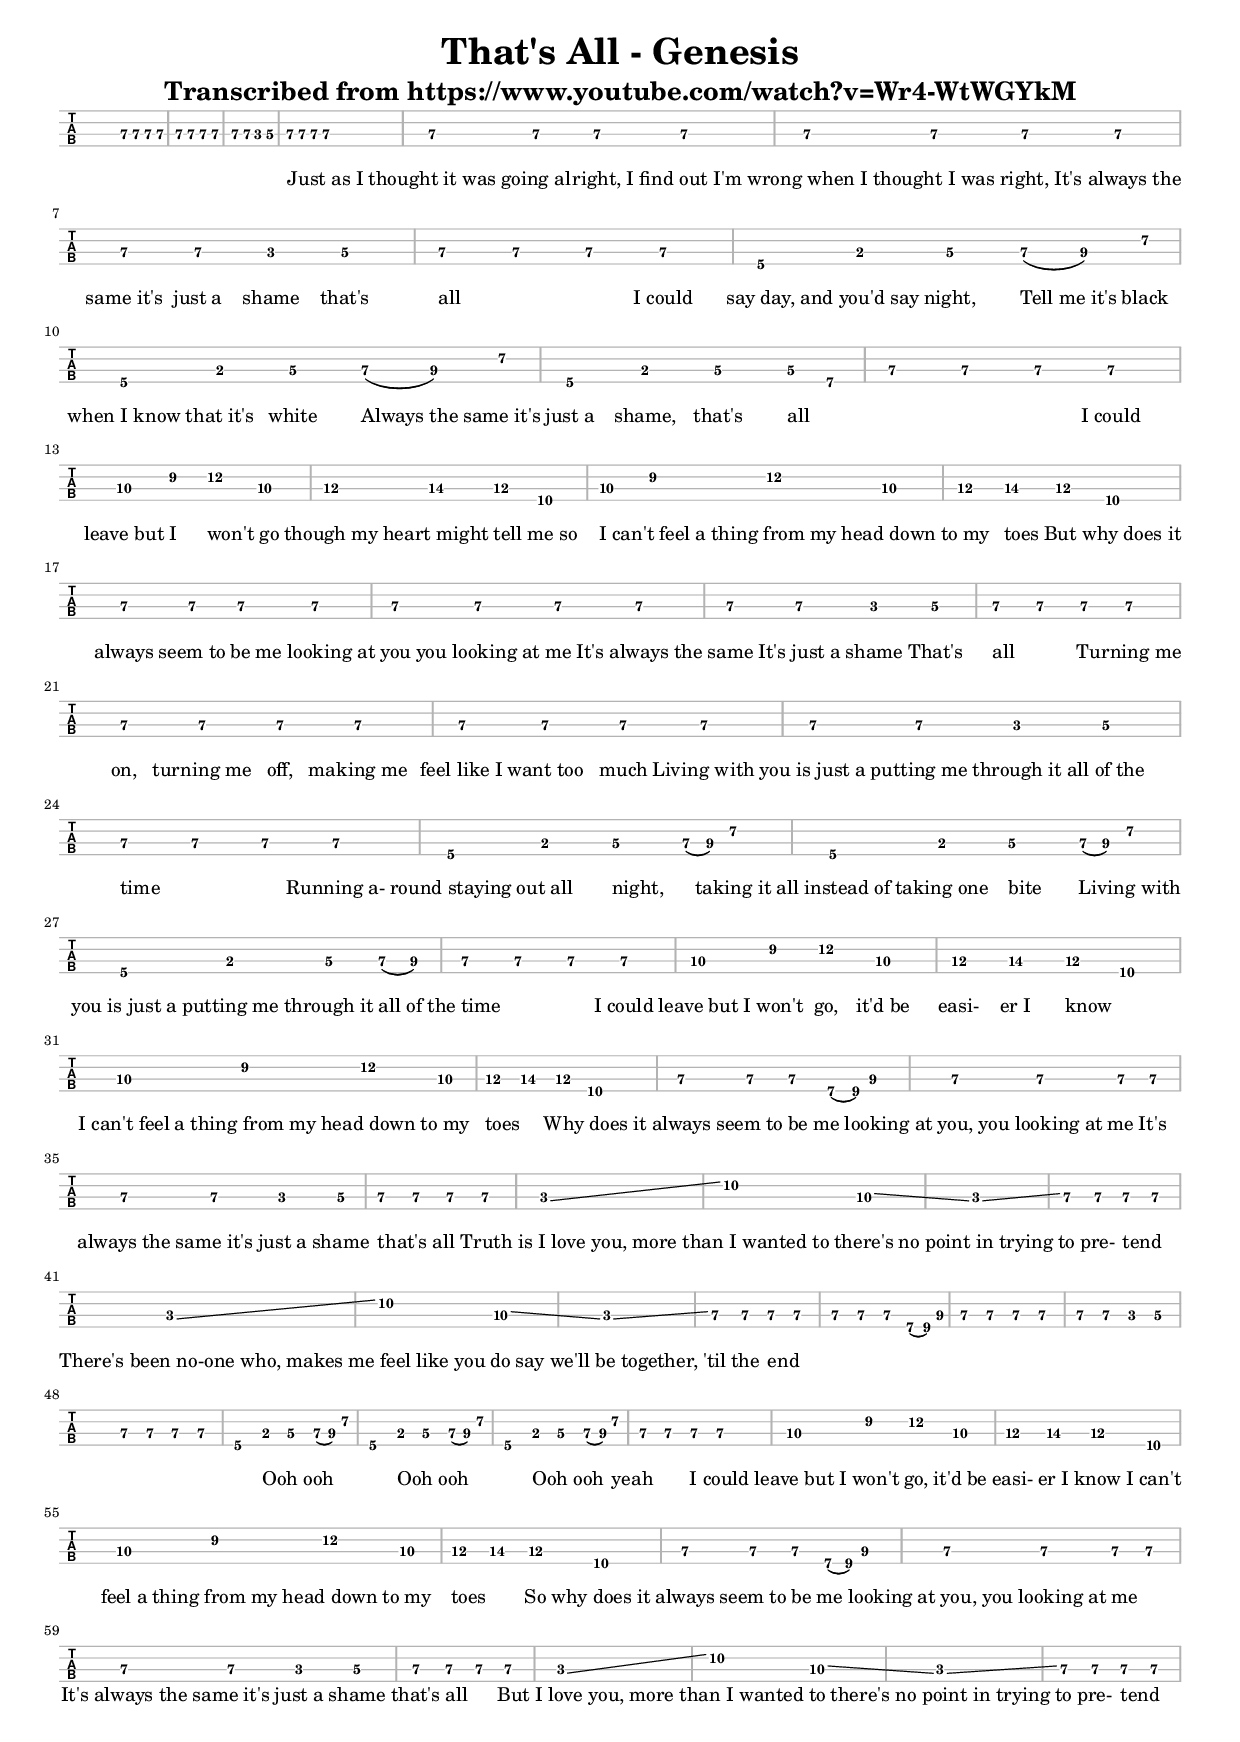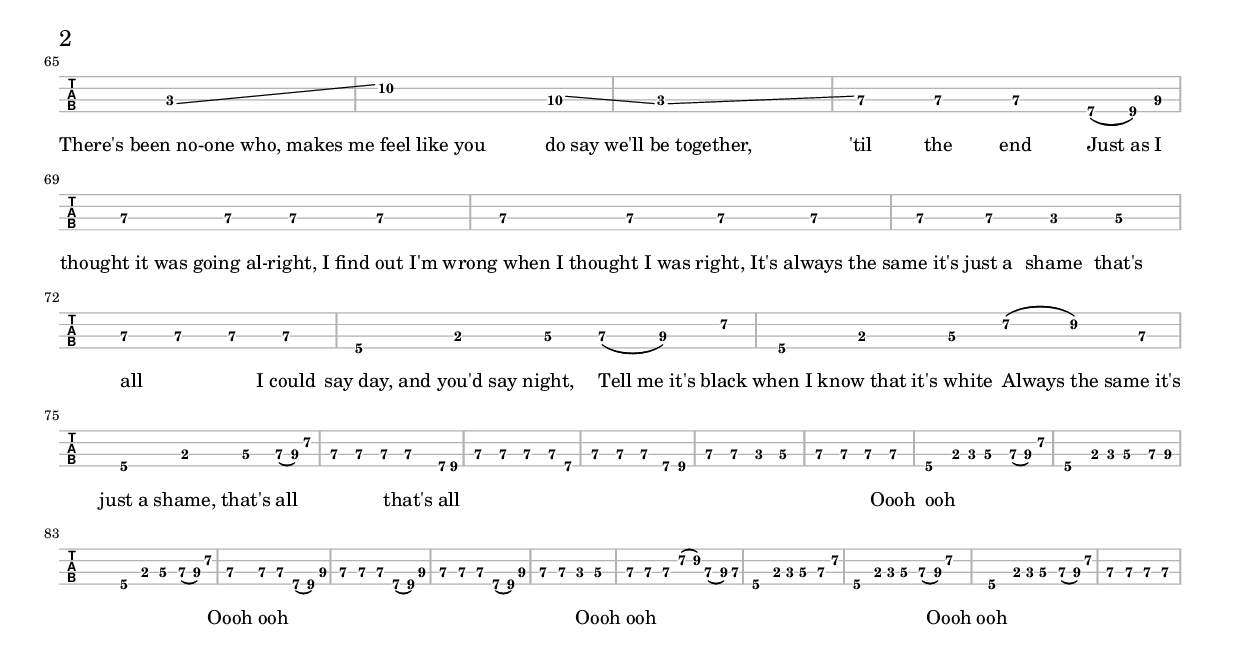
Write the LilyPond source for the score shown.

\version "2.16.0"  % necessary for upgrading to future LilyPond versions.


\header{
  
title = "That's All - Genesis"
  
subtitle = "Transcribed from https://www.youtube.com/watch?v=Wr4-WtWGYkM"
}

%emptymusic = {
 % \repeat unfold 10 % Change this for more lines.
 % { s1\break }
%}

\score {
	
<<
		
\new TabStaff 
\new TabVoice = "voice" 
%\with {stringTunings = #bass-tuning} 
{
		  
\set Staff.midiInstrument = #"electric bass (finger)"
			
\clef moderntab
	\override Staff.BarLine.color = #(x11-color 'grey70)
	\override Staff.StaffSymbol.color = #(x11-color 'grey70)
\set TabStaff.stringTunings = #bass-tuning
\relative c, {
e\3 e\3 e\3 e\3 
			  
e\3 e\3 e\3 e\3 
			  
e\3 e\3 c\3 d\3 
			  
e\3 e\3 e\3 e\3 %\break
			  
e\3 e\3 e\3 e\3 
			  
e\3 e\3 e\3 e\3 
			  
e\3 e\3 c\3 d\3 
			  
e\3 e\3 e\3 e\3 %\break
			  
a,\4 b\3 d\3 e16\3 (fis16\3) a8\2 
			  
a,4\4 b\3 d\3 e16\3 (fis16\3) a8\2 
			  
a,4\4 b\3 d\3 d8\3 b\4
			  
e4\3 e\3 e\3 e\3 %\break

g\3  b\2 d\2 g,\3

a\3 b\3 a\3 d,\4

g\3 b\2 d\2 g,\3

a\3 b\3 a\3 d,\4 %\break

e\3 e\3 e\3 e\3 
			  
e\3 e\3 e\3 e\3 
			  
e\3 e\3 c\3 d\3 
			  
e\3 e\3 e\3 e\3 %\break

e\3 e\3 e\3 e\3 
			  
e\3 e\3 e\3 e\3 
			  
e\3 e\3 c\3 d\3 
			  
e\3 e\3 e\3 e\3 %\break

a,\4 b\3 d\3 e16\3 (fis16\3) a8\2 
			  
a,4\4 b\3 d\3 e16\3 (fis16\3) a8\2 
			  
a,4\4 b\3 d\3 e8\3 (fis\3)
			  
e4\3 e\3 e\3 e\3 %\break

g\3  b\2 d\2 g,\3

a\3 b\3 a\3 d,\4

g\3 b\2 d\2 g,\3

a\3 b\3 a\3 d,\4 %\break

e4\3 e\3 e\3 b8\4 (cis16\4) fis16\3 %g8\3

%e4\3 e\3 e8\3 b8\4 d16\4 (fis16\3) g8\3 % this is what we had before - not right

e4\3 e\3 e\3 e\3 
			  
e\3 e\3 c\3 d\3 
			  
e\3 e\3 e\3 e\3 %\break

c1\3 \glissando  
c'2..\2  g8\3 \glissando
c,1\3 \glissando
e4\3 e\3 e\3 e\3 %\break

c1\3 \glissando  
c'2..\2  g8\3 \glissando
c,1\3 \glissando
e4\3 e\3 e\3 e\3 %\break

e4\3 e\3 e\3 b8\4 (cis16\4) fis16\3

e4\3 e\3 e\3 e\3 
			  
e\3 e\3 c\3 d\3 
			  
e\3 e\3 e\3 e\3 %\break

a,\4 b\3 d\3 e16\3 (fis16\3) a8\2 

a,4\4 b\3 d\3 e16\3 (fis16\3) a8\2 

a,4\4 b\3 d\3 e16\3 (fis16\3) a8\2 

e4\3 e\3 e\3 e\3  %\break

g\3  b\2 d\2 g,\3

a\3 b\3 a\3 d,\4

g\3 b\2 d\2 g,\3

a\3 b\3 a\3 d,\4 %\break

e4\3 e\3 e\3 b8\4 (cis16\4) fis16\3

e4\3 e\3 e\3 e\3 
			  
e\3 e\3 c\3 d\3 
			  
e\3 e\3 e\3 e\3 %\break


c1\3 \glissando  
c'2..\2  g8\3 \glissando
c,1\3 \glissando
e4\3 e\3 e\3 e\3 %\break

c1\3 \glissando  
c'2..\2  g8\3 \glissando
c,1\3 \glissando
e4\3 e\3 e\3 b8\4 (cis16\4) fis16\3 %\break

e4\3 e\3 e\3 e\3 
			  
e\3 e\3 e\3 e\3 
			  
e\3 e\3 c\3 d\3 
			  
e\3 e\3 e\3 e\3 %\break

a,\4 b\3 d\3 e16\3 (fis16\3) a8\2 

a,4\4 b\3 d\3 a'16\2 (b16\2) e,8\3 

a,4\4 b\3 d\3 e16\3 (fis16\3) a8\2 

e4\3 e\3 e\3 e8\3 b16\4 cis16\4 %\break

e4\3 e\3 e\3 e8\3 b8\4

e4\3 e\3 e\3 b8\4 cis8\4

e4\3 e\3 c\3 d\3

e\3 e\3 e\3 e\3 %\break

a,\4 b8\3 c8\3 d4\3 e16\3 (fis16\3) a8\2

a,4\4 b8\3 c8\3 d4\3 e8\3 fis8\3

a,4\4 b\3 d4\3 e16\3 (fis16\3) a8\2

e4\3 e\3 e\3 b8\4 (cis16\4) fis16\3 %\break

e4\3 e\3 e\3 b8\4 (cis16\4) fis16\3

e4\3 e\3 e\3 b8\4 (cis16\4) fis16\3

e4\3 e\3 c\3 d\3 

e4\3 e\3 e8.\3 a16\2 (b16\2) e,16\3 (fis16\3) e16\3

a,4\4 b8\3 c8\3 d4\3 e8\3 a8\2

a,4\4 b8\3 c8\3 d4\3 e16\3 (fis16\3) a8\2

a,4\4 b8\3 c8\3 d4\3 e16\3 (fis16\3) a8\2

e4\3 e\3 e\3 e\3

%s4 s s s

%s s s s

%s s s s

%s s s s %\break

%s s s s

%s s s s

%s s s s

%s s s s %\break

%s s s s

%s s s s

%s s s s

%s s s s %\break

			  
}		  
}


\new Lyrics \lyricsto "voice" \lyricmode { 
		
_ _ _ _ _ _ _ _ _ _ _ _ _ _ _ 
		
Just_as_I thought_it_was going_al -- right, 
		
I_find_out_I'm wrong_when_I thought_I_was right, 
		
It's_always_the same_it's just_a shame that's 
		
all _ _ 
		
I_could say_day, and_you'd_say night, 
		
Tell_me_it's black when_I_know that_it's white
		
Always_the same_it's just_a shame, 
		
that's all _ _ _ _
		
I_could leave_but I won't_go _
		
though_my heart_might tell_me_so _ _
		
I_can't_feel_a thing_from_my head_down to_my 
		
toes _ But_why_does_it 

always seem_to be

me_looking_at you
 
you_looking_at me

It's_always_the same

It's_just_a shame That's 

all _ _ 
	
Turning_me on, turning_me off, making_me feel_like_I want_too much
Living_with you_is_just_a putting_me through_it all_of_the time _ _  Running_a-  
round_staying out_all night, _ 

taking_it all_instead_of taking_one bite _
        
Living_with you_is_just_a putting_me through_it all_of_the time _ _ 

I_could leave_but I_won't go, 
it'd_be easi- er_I know _

I_can't_feel a_thing_from_my head_down to_my toes _ _

Why_does_it always seem_to be _ 

me_looking_at you, you_looking_at me
It's always_the same_it's just_a shame that's_all _ _ _ 

Truth_is_I_love_you, 
more_than_I_wanted_to 
there's no_point_in_trying to pre- tend _
There's_been_no-one_who, 
makes_me_feel_like_you do
say_we'll_be_together, 
'til the end _

_ _ _ _ _ _ _
_ _ _ _
_ _ _ _

_ _ _  Ooh_ooh _ _

_ _  Ooh_ooh  _

_ _ _ Ooh_ooh  _

_ yeah _ _ _

I_could leave_but I_won't go, 
it'd_be easi- er_I know

I_can't feel_a thing_from_my head_down to_my toes _ So 

why_does_it always seem_to be _
me_looking at_you, you_looking_at me _
It's_always_the same_it's just_a shame that's all _ _

But_I_love_you, 
more_than_I_wanted to 
there's_no_point_in_trying 
to pre- tend _
There's_been_no-one_who, 
makes_me_feel_like_you do
say_we'll_be_together, 
'til the end 

Just_as I thought_it_was going_al -- right, 
		
I_find_out_I'm wrong_when_I thought_I_was right, 
		
It's_always_the same_it's just_a shame that's 
		
all _ _
		
I_could say_day, and_you'd_say night, 
		
Tell_me_it's black when_I know_that it's_white
		
Always_the same_it's just_a shame, 
		
that's all _ _ _ _
that's all _ _

_ _ _ _

_ _ _ _
_ _ _ _
_ _ _ _
Oooh ooh

_ _ _ _

_ _ _ _
_ _ _ _
_ _ _ _
Oooh ooh

_ _ _ _

_ _ _ _
_ _ _ _
_ _ _ _
Oooh ooh
_ _ _ _

_ _ _ _
_ _ _ _
_ _ _ _
Oooh ooh

}		  


		


>>

\layout{
  indent = 0.0\cm
#(layout-set-staff-size 15)
}

\midi{\tempo 4 = 90}

}	
